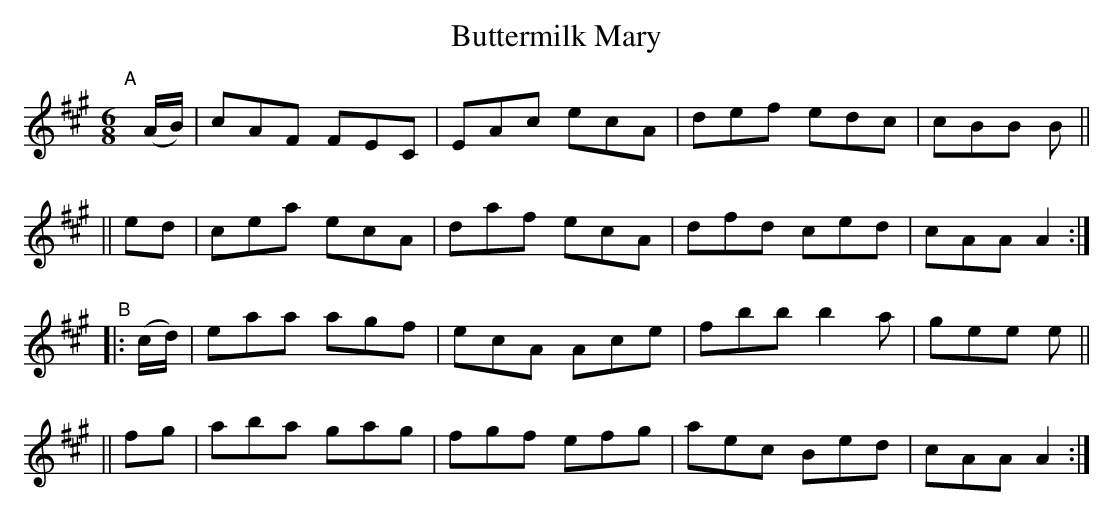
X:1
T: Buttermilk Mary
M: 6/8
L: 1/8
K: A
"^A"\
[|](A/B/)| cAF FEC | EAc ecA | def edc | cBB B  ||
||   ed  | cea ecA | daf ecA | dfd ced | cAA A2 :|
"^B"\
|: (c/d/)| eaa agf | ecA Ace | fbb b2a | gee e  ||
||   fg  | aba gag | fgf efg | aec Bed | cAA A2 :|
